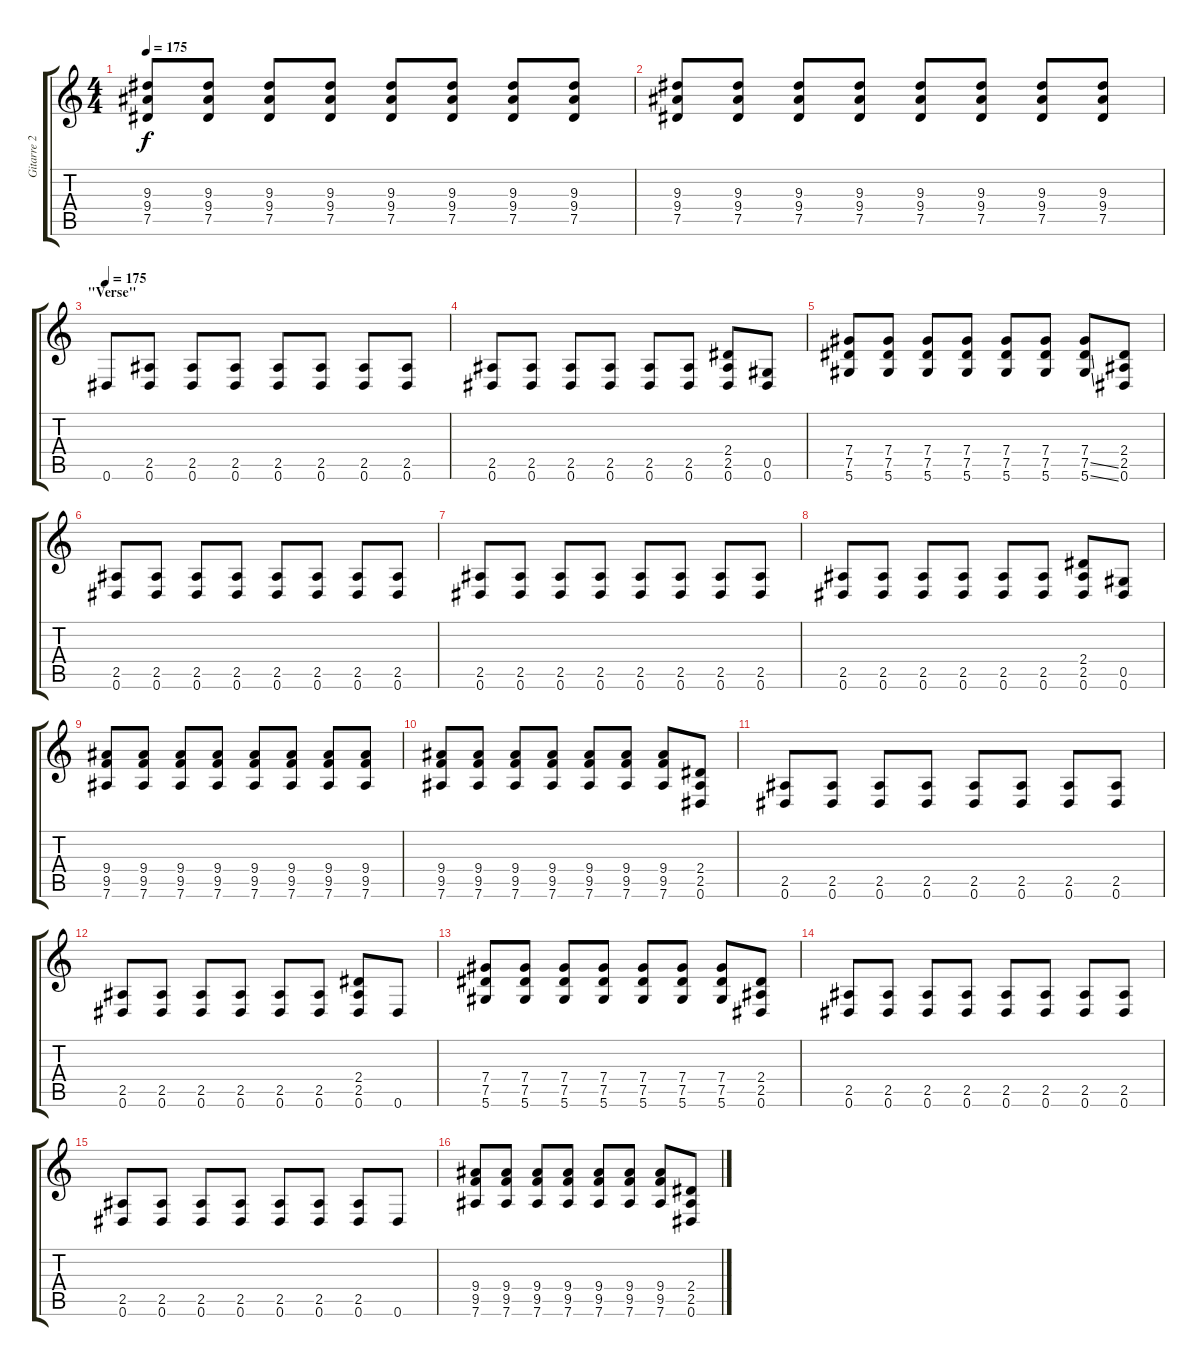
\track ("Gitarre 2" "Gitarre 2") {instrument distortionguitar}
\staff {score tabs}
\tuning (Eb4 Bb3 Gb3 Db3 Ab2 Eb2) {hide}
\ts (4 4)
\tempo 175
\clef g2
\ks c
(9.3 9.4 7.5).8{dy f} (9.3 9.4 7.5).8 (9.3 9.4 7.5).8 (9.3 9.4 7.5).8 (9.3 9.4 7.5).8 (9.3 9.4 7.5).8 (9.3 9.4 7.5).8 (9.3 9.4 7.5).8 |
(9.3 9.4 7.5).8 (9.3 9.4 7.5).8 (9.3 9.4 7.5).8 (9.3 9.4 7.5).8 (9.3 9.4 7.5).8 (9.3 9.4 7.5).8 (9.3 9.4 7.5).8 (9.3 9.4 7.5).8 |
\section ("" "\"Verse\"")
\tempo 175
0.6.8{instrument distortionguitar} (2.5 0.6).8 (2.5 0.6).8 (2.5 0.6).8 (2.5 0.6).8 (2.5 0.6).8 (2.5 0.6).8 (2.5 0.6).8 |
(2.5 0.6).8 (2.5 0.6).8 (2.5 0.6).8 (2.5 0.6).8 (2.5 0.6).8 (2.5 0.6).8 (2.4 2.5 0.6).8 (0.5 0.6).8 |
(7.4 7.5 5.6).8 (7.4 7.5 5.6).8 (7.4 7.5 5.6).8 (7.4 7.5 5.6).8 (7.4 7.5 5.6).8 (7.4 7.5 5.6).8 (7.4 7.5{ss} 5.6{ss}).8 (2.4 2.5 0.6).8 |
(2.5 0.6).8 (2.5 0.6).8 (2.5 0.6).8 (2.5 0.6).8 (2.5 0.6).8 (2.5 0.6).8 (2.5 0.6).8 (2.5 0.6).8 |
(2.5 0.6).8 (2.5 0.6).8 (2.5 0.6).8 (2.5 0.6).8 (2.5 0.6).8 (2.5 0.6).8 (2.5 0.6).8 (2.5 0.6).8 |
(2.5 0.6).8 (2.5 0.6).8 (2.5 0.6).8 (2.5 0.6).8 (2.5 0.6).8 (2.5 0.6).8 (2.4 2.5 0.6).8 (0.5 0.6).8 |
(9.4 9.5 7.6).8 (9.4 9.5 7.6).8 (9.4 9.5 7.6).8 (9.4 9.5 7.6).8 (9.4 9.5 7.6).8 (9.4 9.5 7.6).8 (9.4 9.5 7.6).8 (9.4 9.5 7.6).8 |
(9.4 9.5 7.6).8 (9.4 9.5 7.6).8 (9.4 9.5 7.6).8 (9.4 9.5 7.6).8 (9.4 9.5 7.6).8 (9.4 9.5 7.6).8 (9.4 9.5 7.6).8 (2.4 2.5 0.6).8 |
(2.5 0.6).8 (2.5 0.6).8 (2.5 0.6).8 (2.5 0.6).8 (2.5 0.6).8 (2.5 0.6).8 (2.5 0.6).8 (2.5 0.6).8 |
(2.5 0.6).8 (2.5 0.6).8 (2.5 0.6).8 (2.5 0.6).8 (2.5 0.6).8 (2.5 0.6).8 (2.4 2.5 0.6).8 0.6.8 |
(7.4 7.5 5.6).8 (7.4 7.5 5.6).8 (7.4 7.5 5.6).8 (7.4 7.5 5.6).8 (7.4 7.5 5.6).8 (7.4 7.5 5.6).8 (7.4 7.5 5.6).8 (2.4 2.5 0.6).8 |
(2.5 0.6).8 (2.5 0.6).8 (2.5 0.6).8 (2.5 0.6).8 (2.5 0.6).8 (2.5 0.6).8 (2.5 0.6).8 (2.5 0.6).8 |
(2.5 0.6).8 (2.5 0.6).8 (2.5 0.6).8 (2.5 0.6).8 (2.5 0.6).8 (2.5 0.6).8 (2.5 0.6).8 0.6.8 |
(9.4 9.5 7.6).8 (9.4 9.5 7.6).8 (9.4 9.5 7.6).8 (9.4 9.5 7.6).8 (9.4 9.5 7.6).8 (9.4 9.5 7.6).8 (9.4 9.5 7.6).8 (2.4 2.5 0.6).8
